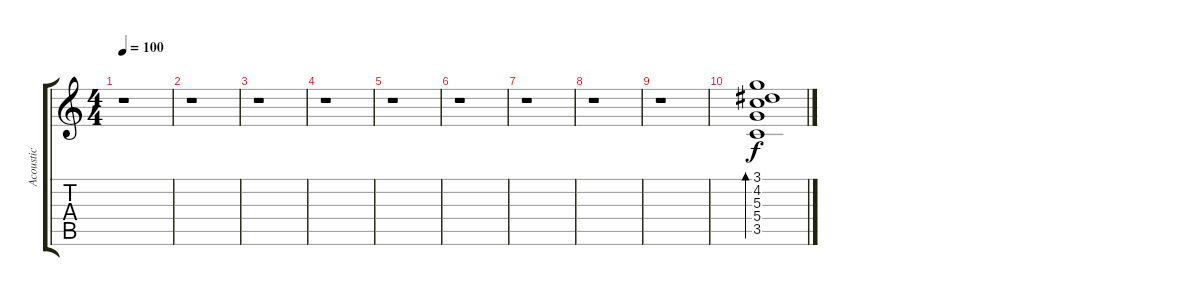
\track ("Acoustic" "Acoustic") {instrument electricguitarclean}
\staff {score tabs}
\tuning (E4 B3 G3 D3 A2 E2) {hide}
\ts (4 4)
\tempo 100
\clef g2
\ks c
r.1{dy f} |
r.1 |
r.1 |
r.1 |
r.1 |
r.1 |
r.1 |
r.1 |
r.1 |
(3.1 4.2 5.3 5.4 3.5).1{bd 60}
